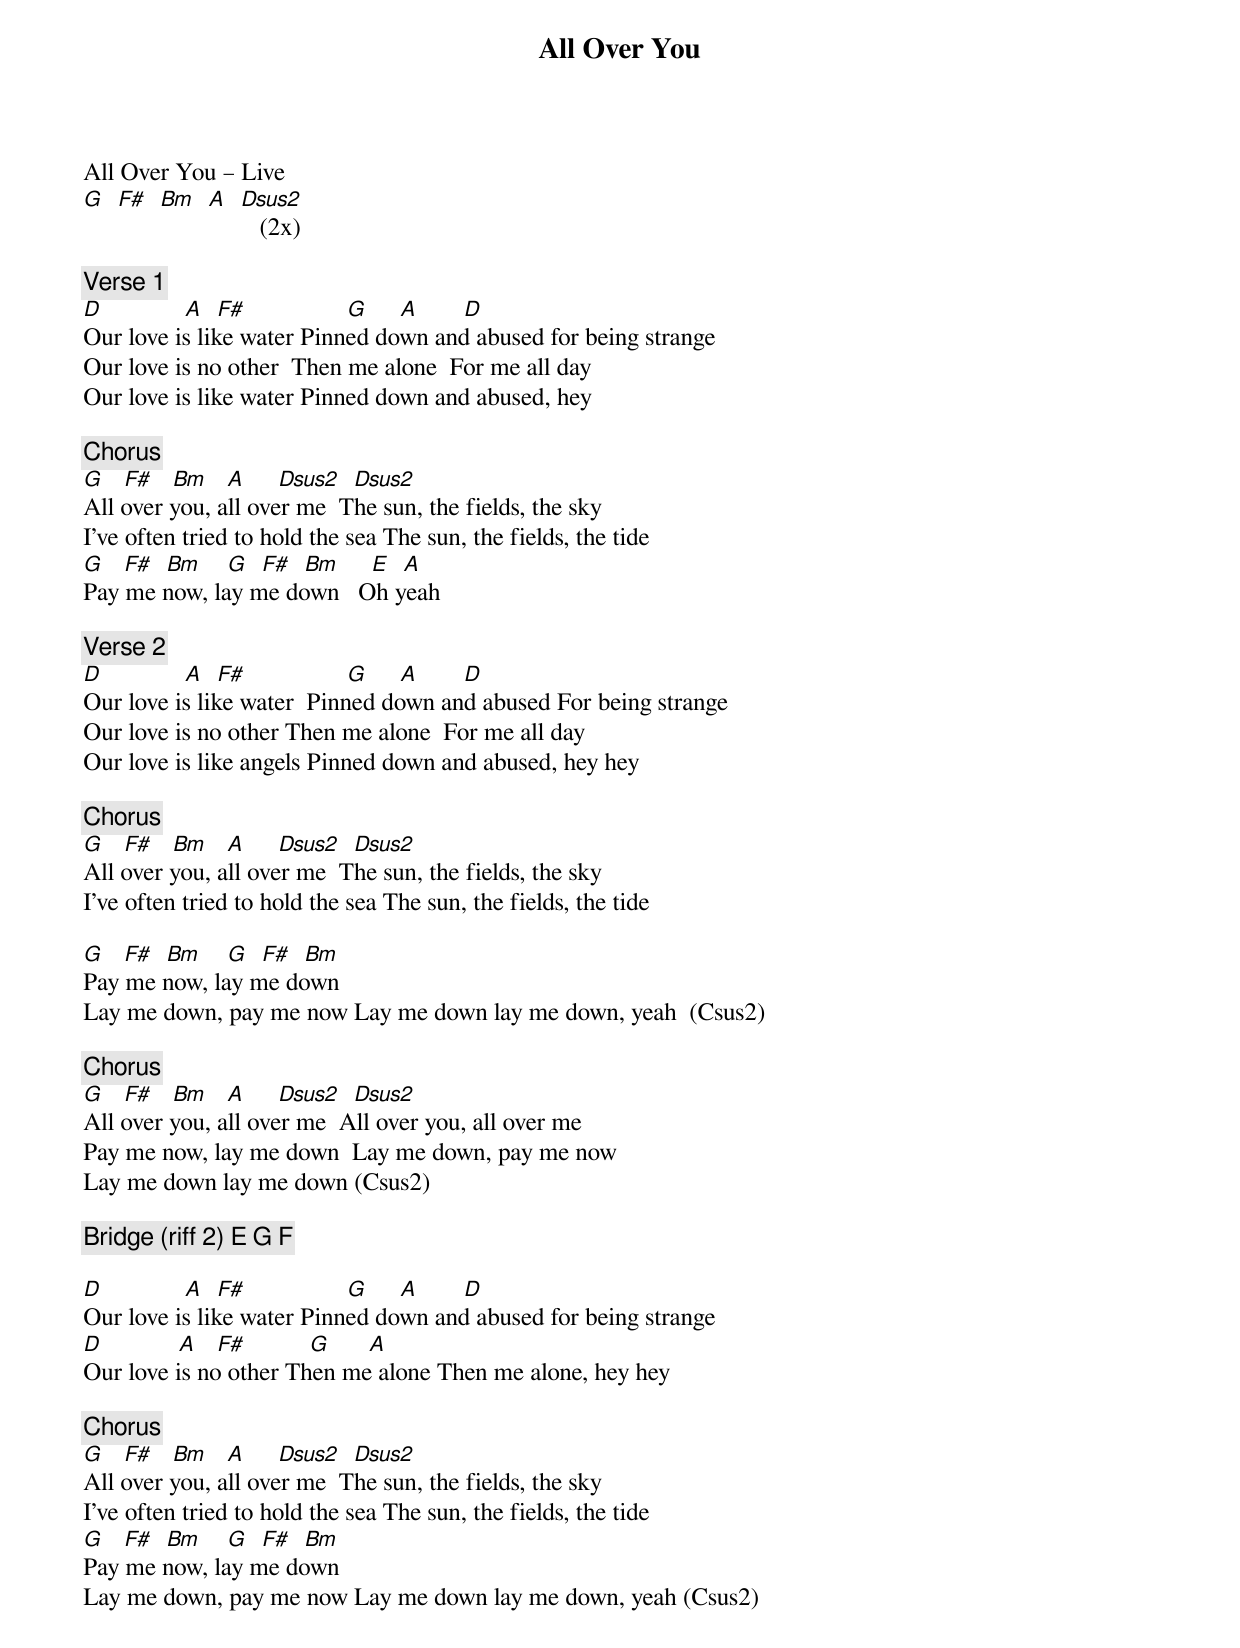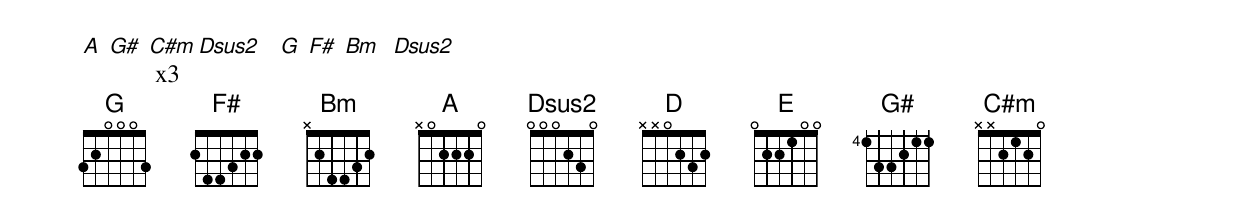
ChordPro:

{title: All Over You}
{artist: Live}
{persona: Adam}
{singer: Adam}
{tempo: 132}
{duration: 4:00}
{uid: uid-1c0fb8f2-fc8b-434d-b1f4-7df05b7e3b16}
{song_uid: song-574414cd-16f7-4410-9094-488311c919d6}



All Over You – Live
[G]  [F#]  [Bm]  [A]  [Dsus2]   (2x)

{comment: Verse 1}
[D]            	[A] 	[F#]              		[G]    	[A]       [D]
Our love is like water	Pinned down and abused for being strange
Our love is no other 	Then me alone 	For me all day
Our love is like water	Pinned down and abused, hey

{comment: Chorus}
[G]   [F#]   [Bm]   [A]     [Dsus2]		[Dsus2]
All over you, all over me		The sun, the fields, the sky
I've often tried to hold the sea	The sun, the fields, the tide
[G]   [F#]  [Bm]   	[G]  [F#]  [Bm]   		[E]  [A]
Pay me now, lay me down  	Oh yeah

{comment: Verse 2}
[D]            	[A] 	[F#]              		[G]    	[A]       [D]
Our love is like water 	Pinned down and abused For being strange
Our love is no other	Then me alone	 For me all day
Our love is like angels	Pinned down and abused, hey hey

{comment: Chorus}
[G]   [F#]   [Bm]   [A]     [Dsus2]		[Dsus2]
All over you, all over me		The sun, the fields, the sky
I've often tried to hold the sea	The sun, the fields, the tide

[G]   [F#]  [Bm]   	[G]  [F#]  [Bm]
Pay me now, lay me down
Lay me down, pay me now	Lay me down lay me down, yeah 	(Csus2)

{comment: Chorus}
[G]   [F#]   [Bm]   [A]     [Dsus2]		[Dsus2]
All over you, all over me		All over you, all over me
Pay me now, lay me down		Lay me down, pay me now
Lay me down lay me down (Csus2)

{comment: Bridge (riff 2) E G F}

[D]            	[A] 	[F#]              		[G]    	[A]       [D]
Our love is like water	Pinned down and abused for being strange
[D]            [A] 		[F#]          [G]    		[A]
Our love is no other Then me alone	Then me alone, hey hey

{comment: Chorus}
[G]   [F#]   [Bm]   [A]     [Dsus2]		[Dsus2]
All over you, all over me		The sun, the fields, the sky
I've often tried to hold the sea	The sun, the fields, the tide
[G]   [F#]  [Bm]   	[G]  [F#]  [Bm]
Pay me now, lay me down
Lay me down, pay me now	Lay me down lay me down, yeah (Csus2)

[A] [G#] [C#m] x3   [Dsus2] 		[G] [F#] [Bm]  [Dsus2]
